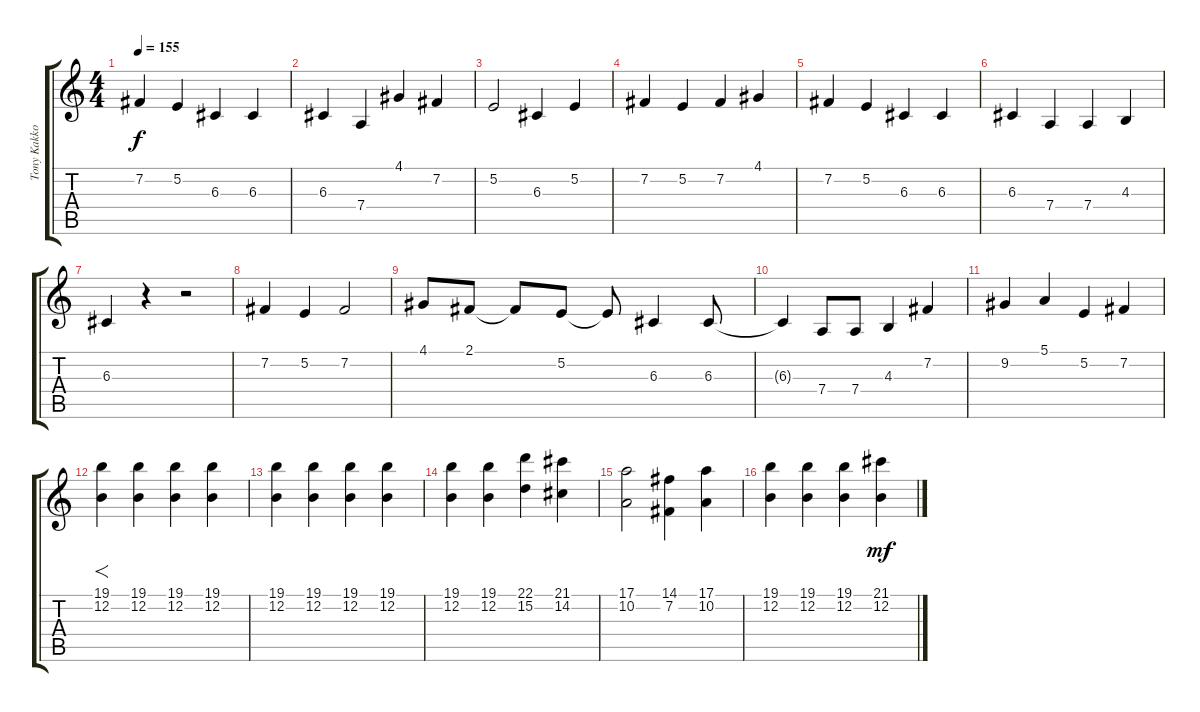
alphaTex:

\track ("Tony Kakko" "Tony Kakko") {instrument pad7halo}
\staff {score tabs}
\tuning (E4 B3 G3 D3 A2 E2) {hide}
\ts (4 4)
\tempo 155
\clef g2
\ks c
7.2.4{dy f} 5.2.4 6.3.4 6.3.4 |
6.3.4 7.4.4 4.1.4 7.2.4 |
5.2.2 6.3.4 5.2.4 |
7.2.4 5.2.4 7.2.4 4.1.4 |
7.2.4 5.2.4 6.3.4 6.3.4 |
6.3.4 7.4.4 7.4.4 4.3.4 |
6.3.4 r.4 r.2 |
7.2.4 5.2.4 7.2.2 |
4.1.8 2.1.8 2.1{t}.8 5.2.8 5.2{t}.8 6.3.4 6.3.8 |
6.3{t}.4 7.4.8 7.4.8 4.3.4 7.2.4 |
9.2.4 5.1.4 5.2.4 7.2.4 |
(19.1 12.2).4{f volume 14} (19.1 12.2).4 (19.1 12.2).4 (19.1 12.2).4 |
(19.1 12.2).4 (19.1 12.2).4 (19.1 12.2).4 (19.1 12.2).4 |
(19.1 12.2).4 (19.1 12.2).4 (22.1 15.2).4 (21.1 14.2).4 |
(17.1 10.2).2 (14.1 7.2).4 (17.1 10.2).4 |
(19.1 12.2).4 (19.1 12.2).4 (19.1 12.2).4 (21.1 12.2).4{dy mf}
